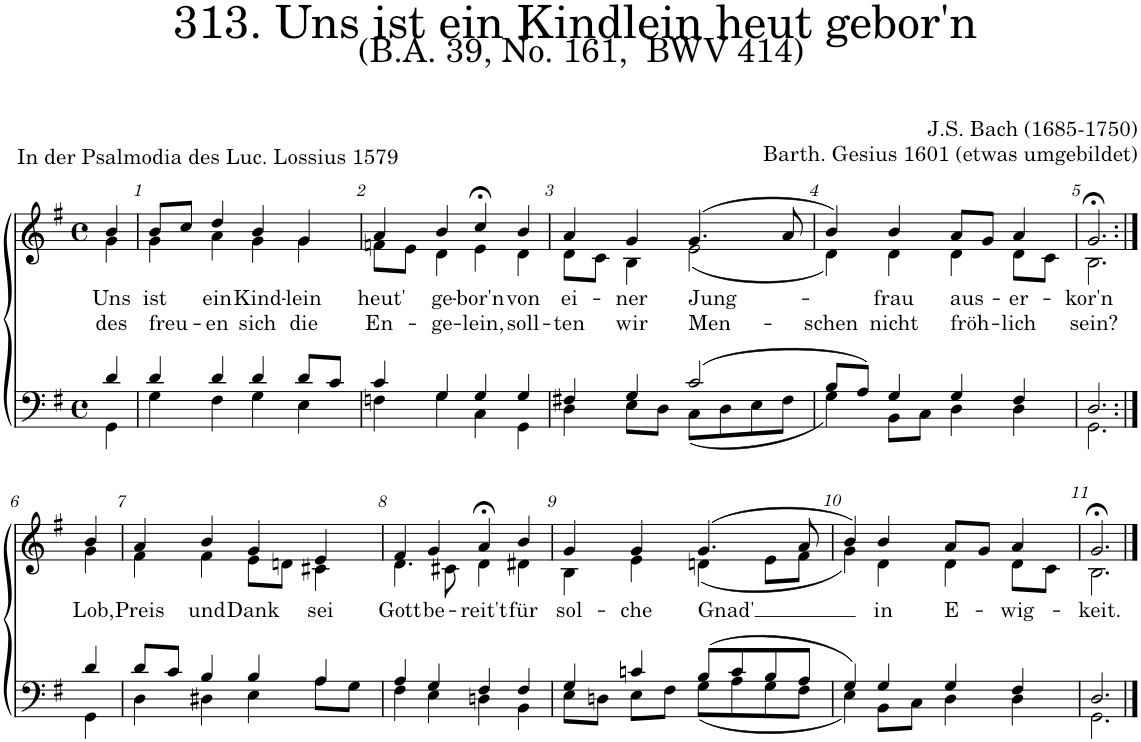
**kern	**kern	**text	**text
*part2	*part1	*part1	*part1
*staff2	*staff1	*staff1	*staff1
*I"Tenor/Bass	*I"Soprano/Alto	*	*
*clefF4	*clefG2	*	*
*k[f#]	*k[f#]	*	*
*M4/4	*M4/4	*	*
*met(c)	*met(c)	*	*
=	=	=	=
*^	*	*	*
!	!	!	!LO:LY:b	!LO:LY:b
*	*	*^	*	*
4d/	4GG\	4b;<,/	4g\	Uns	des
=1	=1	=1	=1	=1	=1
!	!	!	!	!LO:LY:b	!LO:LY:b
4d/	4G\	8b/L	4g\	ist	freu-
.	.	8cc/J	.	.	.
!	!	!	!	!LO:LY:b	!LO:LY:b
4d/	4F#\	4dd;<,/	4a\	ein	-en
!	!	!	!	!LO:LY:b	!LO:LY:b
4d/	4G\	4b/	4g\	Kind-	sich
!	!	!	!	!LO:LY:b	!LO:LY:b
8d/L	4E\	4g/	4g\	-lein	die
8c/J	.	.	.	.	.
=2	=2	=2	=2	=2	=2
!	!	!	!	!LO:LY:b	!LO:LY:b
4c/	4Fn\	4a/	8fn\L	heut'	En-
.	.	.	8e\J	.	.
!	!	!	!	!LO:LY:b	!LO:LY:b
4G/	4G\	4b/	4d\	ge-	-ge-
!	!	!	!	!LO:LY:b	!LO:LY:b
4G/	4C\	4cc;<,/	4e\	-bor'n	-lein,
!	!	!	!	!LO:LY:b	!LO:LY:b
4G/	4GG\	4b/	4d\	von	soll-
=3	=3	=3	=3	=3	=3
!	!	!	!	!LO:LY:b	!LO:LY:b
4F#X/	4D\	4a/	8d\L	ei-	-ten
.	.	.	8c\J	.	.
!	!	!	!	!LO:LY:b	!LO:LY:b
4G/	8E\L	4g/	4B\	-ner	wir
.	8D\J	.	.	.	.
!	!	!	!	!LO:LY:b	!LO:LY:b
(2c/	(8C\L	(4.g/	(2e\	Jung-	Men-
.	8D\	.	.	.	.
.	8E\	.	.	.	.
.	8F#\J	8a/	.	.	.
=4	=4	=4	=4	=4	=4
!	!	!	!	!	!LO:LY:b
8B/L	4G\)	4b;</)	4d\)	.	-schen
8A/J)	.	.	.	.	.
!	!	!	!	!LO:LY:b	!LO:LY:b
4G/	8BB\L	4b/	4d\	-frau	nicht
.	8C\J	.	.	.	.
!	!	!	!	!LO:LY:b	!LO:LY:b
4G/	4D\	8a/L	4d\	aus-	fröh-
.	.	8g/J	.	.	.
!	!	!	!	!LO:LY:b	!LO:LY:b
4F#/	4D\	4a/	8d\L	-er-	-lich
.	.	.	8c\J	.	.
=5	=5	=5	=5	=5	=5
!	!	!	!	!LO:LY:b	!LO:LY:b
2.D/	2.GG\	2.g;<,/	2.B\	-kor'n	sein?
!!LO:LB:g=z	!!
=6:|!	=6:|!	=6:|!	=6:|!	=6:|!	=6:|!
!	!	!	!	!LO:LY:b	!
4d/	4GG\	4b,/	4g\	Lob,	.
=7	=7	=7	=7	=7	=7
!	!	!	!	!LO:LY:b	!
8d/L	4D\	4a/	4f#\	Preis	.
8c/J	.	.	.	.	.
!	!	!	!	!LO:LY:b	!
4B/	4D#X\	4b/	4f#\	und	.
!	!	!	!	!LO:LY:b	!
4B/	4E\	4g/	8e\L	Dank	.
.	.	.	8dn\J	.	.
!	!	!	!	!LO:LY:b	!
4A/	8A\L	4e/	4c#X\	sei	.
.	8G\J	.	.	.	.
=8	=8	=8	=8	=8	=8
!	!	!	!	!LO:LY:b	!
4A/	4F#\	4f#;</	4.d\	Gott	.
!	!	!	!	!LO:LY:b	!
4G/	4E\	4g/	.	be-	.
.	.	.	8c#X\	.	.
!	!	!	!	!LO:LY:b	!
4F#/	4Dn\	4a;<,/	4d\	-reit't	.
!	!	!	!	!LO:LY:b	!
4F#/	4BB\	4b/	4d#X\	für	.
=9	=9	=9	=9	=9	=9
!	!	!	!	!LO:LY:b	!
4G/	8E\L	4g;</	4B\	sol-	.
.	8Dn\J	.	.	.	.
!	!	!	!	!LO:LY:b	!
4cn/	8E\L	4g/	4e\	-che	.
.	8F#\J	.	.	.	.
!	!	!	!	!LO:LY:b	!
(8B/L	(8G\L	(4.g/	(4dn\	Gnad'	.
8c/	8A\	.	.	.	.
8B/	8G\	.	8e\L	.	.
8A/J	8F#\J	8a/	8f#\J	.	.
=10	=10	=10	=10	=10	=10
4G/)	4E\)	4b;<,/)	4g\)	.	.
!	!	!	!	!LO:LY:b	!
4G/	8BB\L	4b/	4d\	in	.
.	8C\J	.	.	.	.
!	!	!	!	!LO:LY:b	!
4G/	4D\	8a/L	4d\	E-	.
.	.	8g/J	.	.	.
!	!	!	!	!LO:LY:b	!
4F#/	4D\	4a/	8d\L	-wig-	.
.	.	.	8c\J	.	.
=11	=11	=11	=11	=11	=11
!	!	!	!	!LO:LY:b	!
2.D/	2.GG\	2.g;</	2.B\	-keit.	.
*v	*v	*	*	*	*
*	*v	*v	*	*
==	==	==	==
*-	*-	*-	*-
